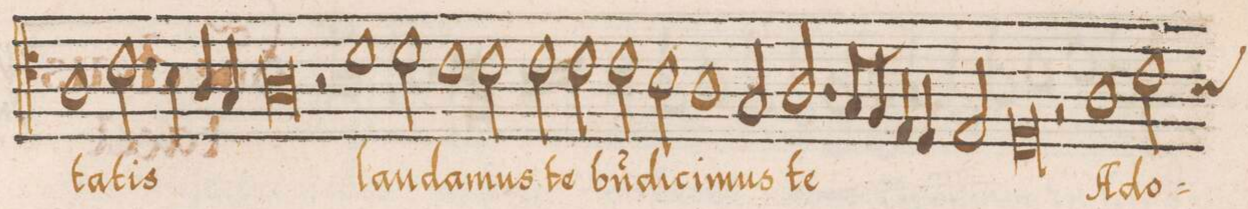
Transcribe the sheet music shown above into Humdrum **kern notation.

**kern	**text
*I"ALTVS	*
*clefC4	*
*k[]	*
*met(c|)	*
*M2/1	*
1A	-ta-
=8	=8
2.c\	-tis
4B\	.
4A/	.
4G/	.
=9	=9
0A	.
=10	=10
2r	.
1d	lau-
2d\	-da-
=11	=11
1c	-mus
2c\	te
2c\	b(e)-
=12	=12
2c\	-n(e)-
2c\	-di-
2B\	-ci-
1A	-mus
=13	=13
2G/	.
2.A/	te
8G/L	.
8F/J	.
=14	=14
4E/	.
4D/	.
2E/	.
0D	.
=15	=15
2r	.
1A	A-
=16	=16
*custos:B	*
2c\	-do-
*-	*-
